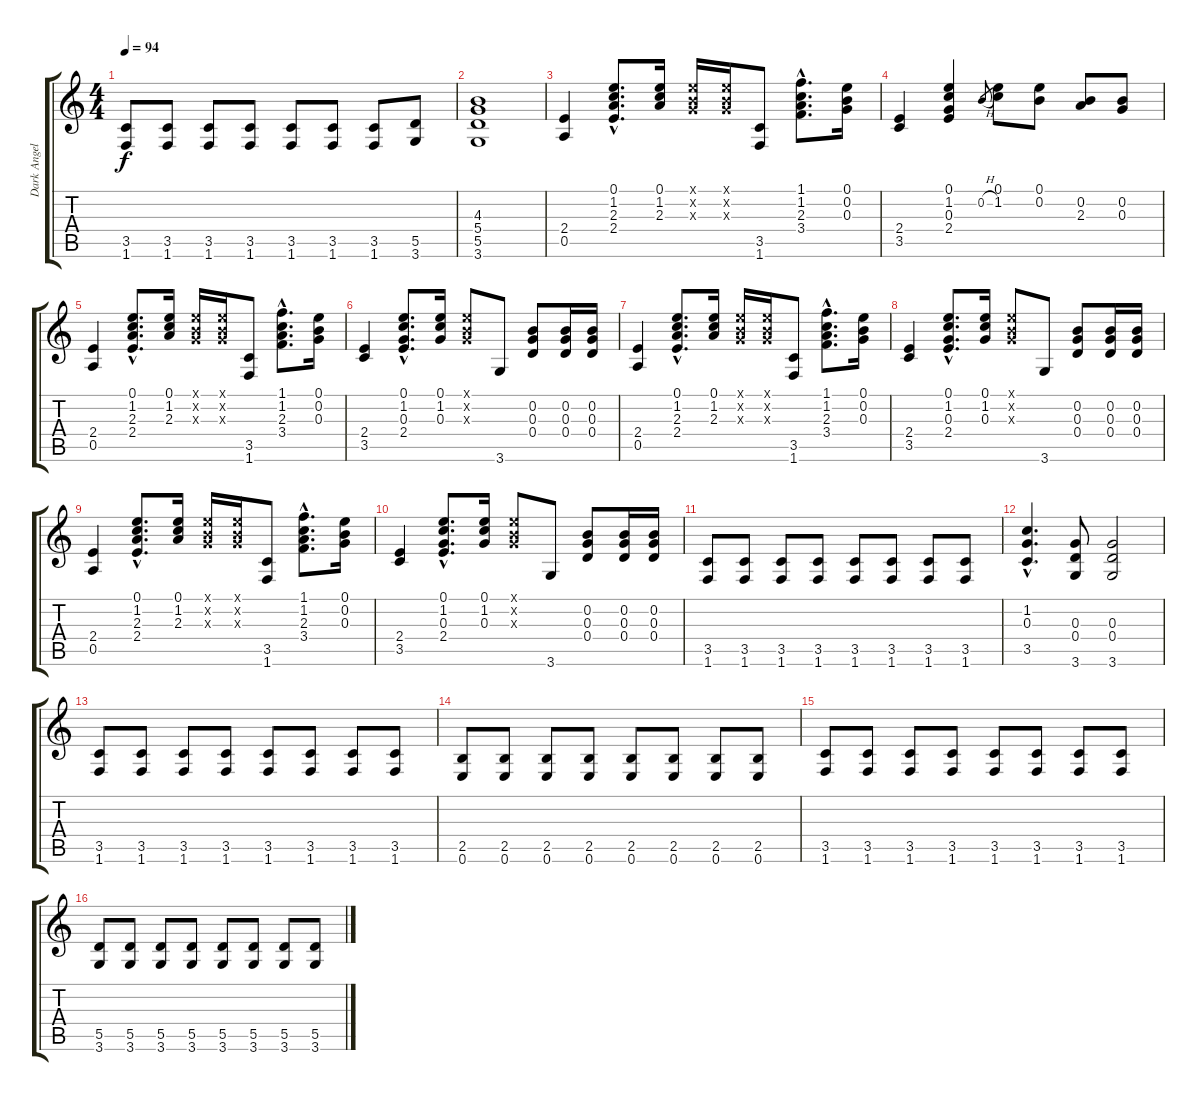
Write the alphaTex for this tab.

\track ("Dark Angel" "Dark Angel") {instrument acousticguitarnylon}
\staff {score tabs}
\tuning (E4 B3 G3 D3 A2 E2) {hide}
\ts (4 4)
\tempo 94
\clef g2
\ks c
(3.5 1.6).8{dy f} (3.5 1.6).8 (3.5 1.6).8 (3.5 1.6).8 (3.5 1.6).8 (3.5 1.6).8 (3.5 1.6).8 (5.5 3.6).8 |
(4.3 5.4 5.5 3.6).1 |
(2.4 0.5).4{instrument acousticguitarsteel} (0.1{hac} 1.2{hac} 2.3{hac} 2.4{hac}).8{d} (0.1 1.2 2.3).16 (0.1{x} 0.2{x} 0.3{x}).16 (0.1{x} 0.2{x} 0.3{x}).16 (3.5 1.6).8 (1.1{hac} 1.2{hac} 2.3{hac} 3.4{hac}).8{d} (0.1 0.2 0.3).16 |
(2.4 3.5).4 (0.1 1.2 0.3 2.4).4 0.2{h}.8{gr} (0.1 1.2).8 (0.1 0.2).8 (0.2 2.3).8 (0.2 0.3).8 |
(2.4 0.5).4 (0.1{hac} 1.2{hac} 2.3{hac} 2.4{hac}).8{d} (0.1 1.2 2.3).16 (0.1{x} 0.2{x} 0.3{x}).16 (0.1{x} 0.2{x} 0.3{x}).16 (3.5 1.6).8 (1.1{hac} 1.2{hac} 2.3{hac} 3.4{hac}).8{d} (0.1 0.2 0.3).16 |
(2.4 3.5).4 (0.1{hac} 1.2{hac} 0.3{hac} 2.4{hac}).8{d} (0.1 1.2 0.3).16 (0.1{x} 0.2{x} 0.3{x}).8 3.6.8 (0.2 0.3 0.4).8 (0.2 0.3 0.4).16 (0.2 0.3 0.4).16 |
(2.4 0.5).4 (0.1{hac} 1.2{hac} 2.3{hac} 2.4{hac}).8{d} (0.1 1.2 2.3).16 (0.1{x} 0.2{x} 0.3{x}).16 (0.1{x} 0.2{x} 0.3{x}).16 (3.5 1.6).8 (1.1{hac} 1.2{hac} 2.3{hac} 3.4{hac}).8{d} (0.1 0.2 0.3).16 |
(2.4 3.5).4 (0.1{hac} 1.2{hac} 0.3{hac} 2.4{hac}).8{d} (0.1 1.2 0.3).16 (0.1{x} 0.2{x} 0.3{x}).8 3.6.8 (0.2 0.3 0.4).8 (0.2 0.3 0.4).16 (0.2 0.3 0.4).16 |
(2.4 0.5).4 (0.1{hac} 1.2{hac} 2.3{hac} 2.4{hac}).8{d} (0.1 1.2 2.3).16 (0.1{x} 0.2{x} 0.3{x}).16 (0.1{x} 0.2{x} 0.3{x}).16 (3.5 1.6).8 (1.1{hac} 1.2{hac} 2.3{hac} 3.4{hac}).8{d} (0.1 0.2 0.3).16 |
(2.4 3.5).4 (0.1{hac} 1.2{hac} 0.3{hac} 2.4{hac}).8{d} (0.1 1.2 0.3).16 (0.1{x} 0.2{x} 0.3{x}).8 3.6.8 (0.2 0.3 0.4).8 (0.2 0.3 0.4).16 (0.2 0.3 0.4).16 |
(3.5 1.6).8{volume 11 instrument distortionguitar} (3.5 1.6).8 (3.5 1.6).8 (3.5 1.6).8 (3.5 1.6).8 (3.5 1.6).8 (3.5 1.6).8 (3.5 1.6).8 |
(1.2{hac} 0.3{hac} 3.5{hac}).4{d} (0.3 0.4 3.6).8 (0.3 0.4 3.6).2 |
(3.5 1.6).8 (3.5 1.6).8 (3.5 1.6).8 (3.5 1.6).8 (3.5 1.6).8 (3.5 1.6).8 (3.5 1.6).8 (3.5 1.6).8 |
(2.5 0.6).8 (2.5 0.6).8 (2.5 0.6).8 (2.5 0.6).8 (2.5 0.6).8 (2.5 0.6).8 (2.5 0.6).8 (2.5 0.6).8 |
(3.5 1.6).8 (3.5 1.6).8 (3.5 1.6).8 (3.5 1.6).8 (3.5 1.6).8 (3.5 1.6).8 (3.5 1.6).8 (3.5 1.6).8 |
(5.5 3.6).8 (5.5 3.6).8 (5.5 3.6).8 (5.5 3.6).8 (5.5 3.6).8 (5.5 3.6).8 (5.5 3.6).8 (5.5 3.6).8
